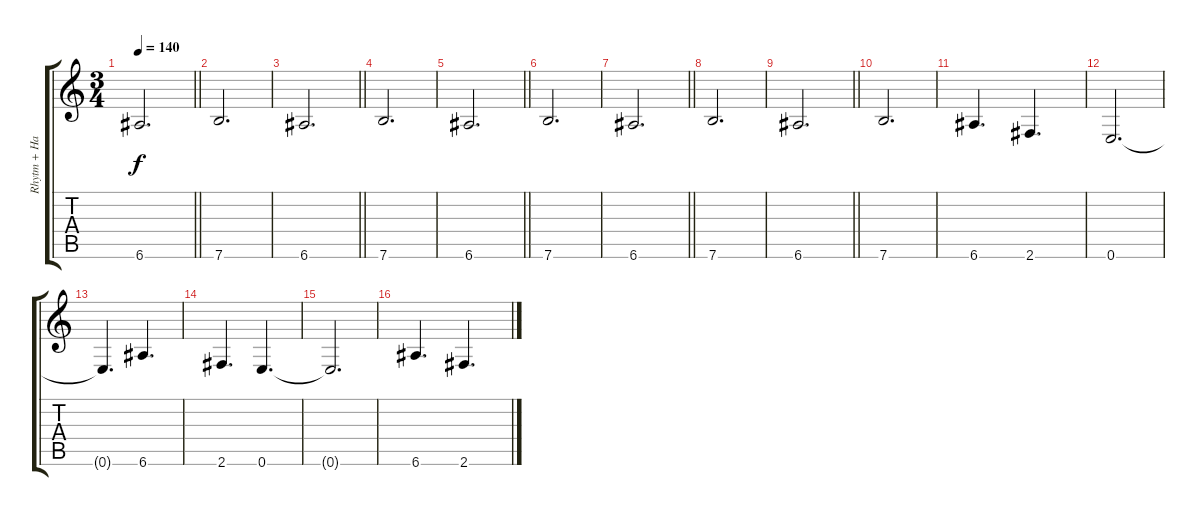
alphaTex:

\track ("Rhytm + Harmony" "Rhytm + Ha") {instrument distortionguitar}
\staff {score tabs}
\tuning (E4 B3 G3 D3 A2 E2) {hide}
\ts (3 4)
\tempo 140
\clef g2
\barLineRight lightlight
\ks c
6.6.2{d dy f} |
7.6.2{d} |
\barLineRight lightlight
6.6.2{d} |
7.6.2{d} |
\barLineRight lightlight
6.6.2{d} |
7.6.2{d} |
\barLineRight lightlight
6.6.2{d} |
7.6.2{d} |
\barLineRight lightlight
6.6.2{d} |
7.6.2{d} |
6.6.4{d} 2.6.4{d} |
0.6.2{d} |
0.6{t}.4{d} 6.6.4{d} |
2.6.4{d} 0.6.4{d} |
0.6{t}.2{d} |
6.6.4{d} 2.6.4{d}
